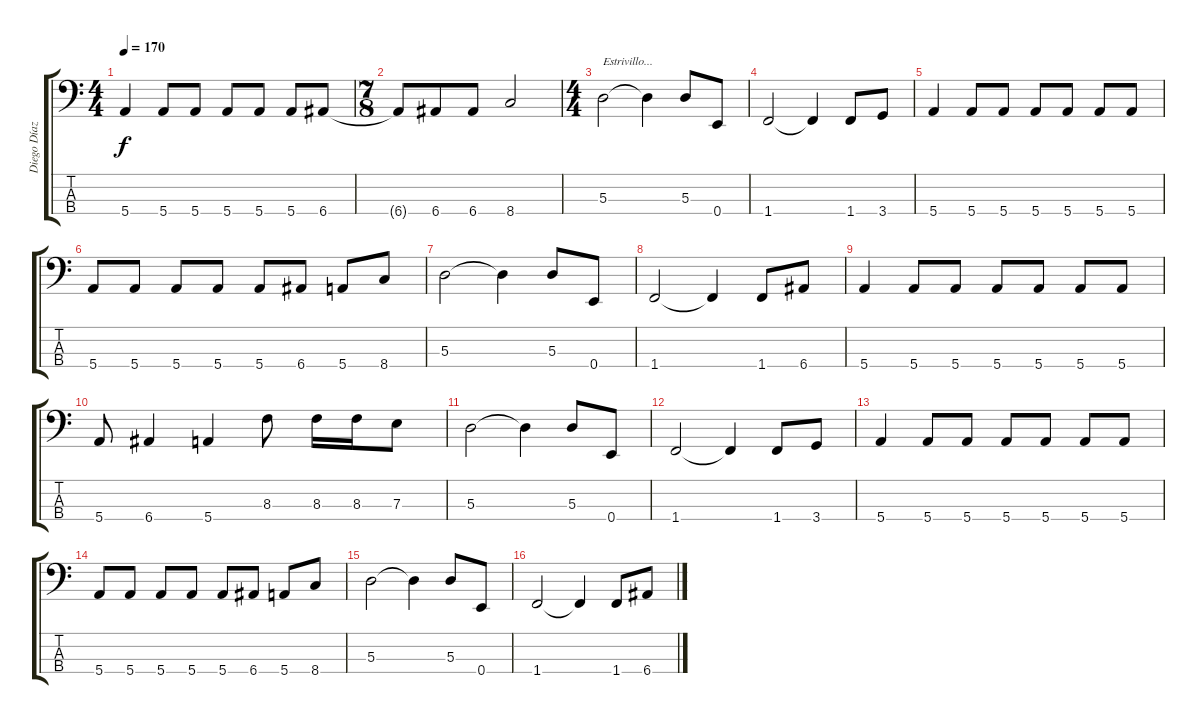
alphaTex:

\track ("Diego Díaz" "Diego Díaz") {instrument electricbassfinger}
\staff {score tabs}
\tuning (G2 D2 A1 E1) {hide}
\ts (4 4)
\tempo 170
\clef f4
\ks c
5.4{t}.4{dy f} 5.4.8 5.4.8 5.4.8 5.4.8 5.4.8 6.4.8 |
\ts (7 8)
6.4{t}.8 6.4.8 6.4.8 8.4.2 |
\ts (4 4)
5.3.2{txt "Estrivillo..."} 5.3{t}.4 5.3.8 0.4.8 |
1.4.2 1.4{t}.4 1.4.8 3.4.8 |
5.4.4 5.4.8 5.4.8 5.4.8 5.4.8 5.4.8 5.4.8 |
5.4.8 5.4.8 5.4.8 5.4.8 5.4.8 6.4.8 5.4.8 8.4.8 |
5.3.2 5.3{t}.4 5.3.8 0.4.8 |
1.4.2 1.4{t}.4 1.4.8 6.4.8 |
5.4.4 5.4.8 5.4.8 5.4.8 5.4.8 5.4.8 5.4.8 |
5.4.8 6.4.4 5.4.4 8.3.8 8.3.16 8.3.16 7.3.8 |
5.3.2 5.3{t}.4 5.3.8 0.4.8 |
1.4.2 1.4{t}.4 1.4.8 3.4.8 |
5.4.4 5.4.8 5.4.8 5.4.8 5.4.8 5.4.8 5.4.8 |
5.4.8 5.4.8 5.4.8 5.4.8 5.4.8 6.4.8 5.4.8 8.4.8 |
5.3.2 5.3{t}.4 5.3.8 0.4.8 |
1.4.2 1.4{t}.4 1.4.8 6.4.8
